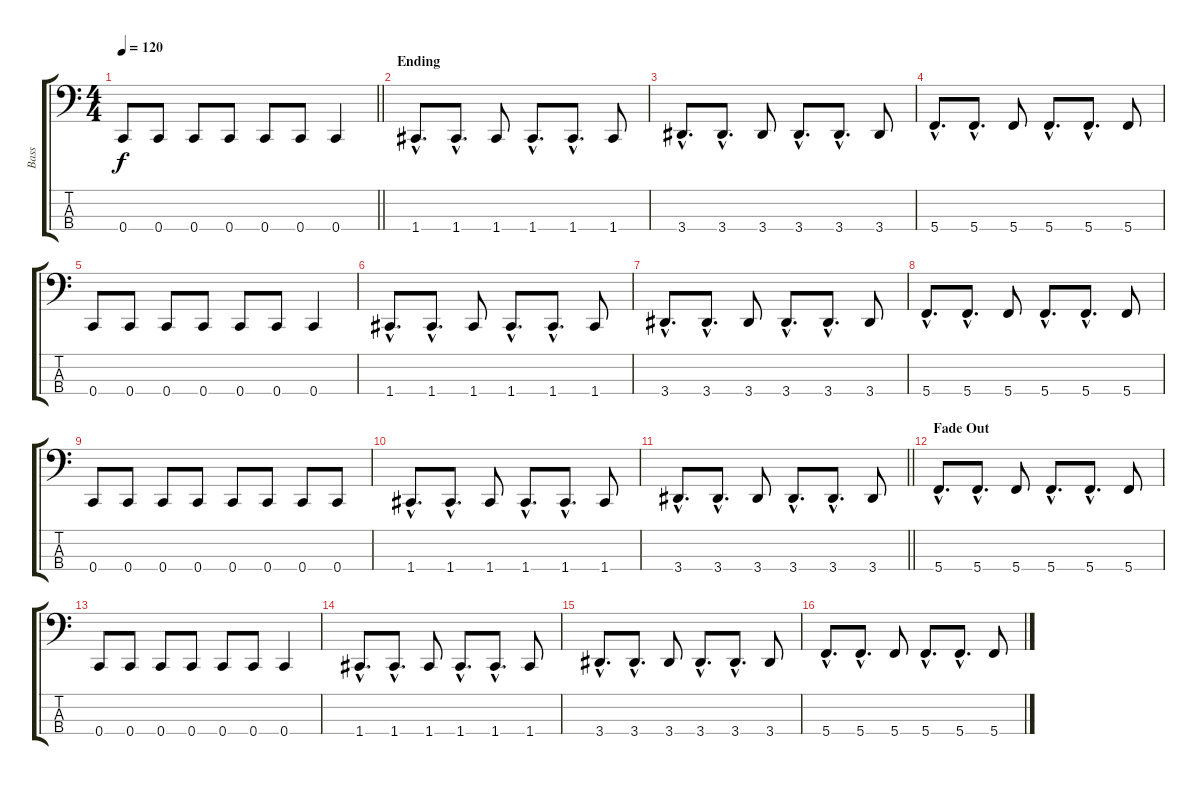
\track ("Bass" "Bass") {instrument electricbassfinger}
\staff {score tabs}
\tuning (F2 C2 G1 C1) {hide}
\ts (4 4)
\tempo 120
\clef f4
\barLineRight lightlight
\ks c
0.4.8{dy f} 0.4.8 0.4.8 0.4.8 0.4.8 0.4.8 0.4.4 |
\section ("" "Ending")
1.4{hac}.8{d} 1.4{hac}.8{d} 1.4.8 1.4{hac}.8{d} 1.4{hac}.8{d} 1.4.8 |
3.4{hac}.8{d} 3.4{hac}.8{d} 3.4.8 3.4{hac}.8{d} 3.4{hac}.8{d} 3.4.8 |
5.4{hac}.8{d} 5.4{hac}.8{d} 5.4.8 5.4{hac}.8{d} 5.4{hac}.8{d} 5.4.8 |
0.4.8 0.4.8 0.4.8 0.4.8 0.4.8 0.4.8 0.4.4 |
1.4{hac}.8{d} 1.4{hac}.8{d} 1.4.8 1.4{hac}.8{d} 1.4{hac}.8{d} 1.4.8 |
3.4{hac}.8{d} 3.4{hac}.8{d} 3.4.8 3.4{hac}.8{d} 3.4{hac}.8{d} 3.4.8 |
5.4{hac}.8{d} 5.4{hac}.8{d} 5.4.8 5.4{hac}.8{d} 5.4{hac}.8{d} 5.4.8 |
0.4.8 0.4.8 0.4.8 0.4.8 0.4.8 0.4.8 0.4.8 0.4.8 |
1.4{hac}.8{d} 1.4{hac}.8{d} 1.4.8 1.4{hac}.8{d} 1.4{hac}.8{d} 1.4.8 |
\barLineRight lightlight
3.4{hac}.8{d} 3.4{hac}.8{d} 3.4.8 3.4{hac}.8{d} 3.4{hac}.8{d} 3.4.8 |
\section ("" "Fade Out")
5.4{hac}.8{d} 5.4{hac}.8{d} 5.4.8 5.4{hac}.8{d} 5.4{hac}.8{d} 5.4.8 |
0.4.8 0.4.8 0.4.8 0.4.8 0.4.8 0.4.8 0.4.4 |
1.4{hac}.8{d} 1.4{hac}.8{d} 1.4.8 1.4{hac}.8{d} 1.4{hac}.8{d} 1.4.8 |
3.4{hac}.8{d} 3.4{hac}.8{d} 3.4.8 3.4{hac}.8{d} 3.4{hac}.8{d} 3.4.8 |
5.4{hac}.8{d} 5.4{hac}.8{d} 5.4.8 5.4{hac}.8{d} 5.4{hac}.8{d} 5.4.8
